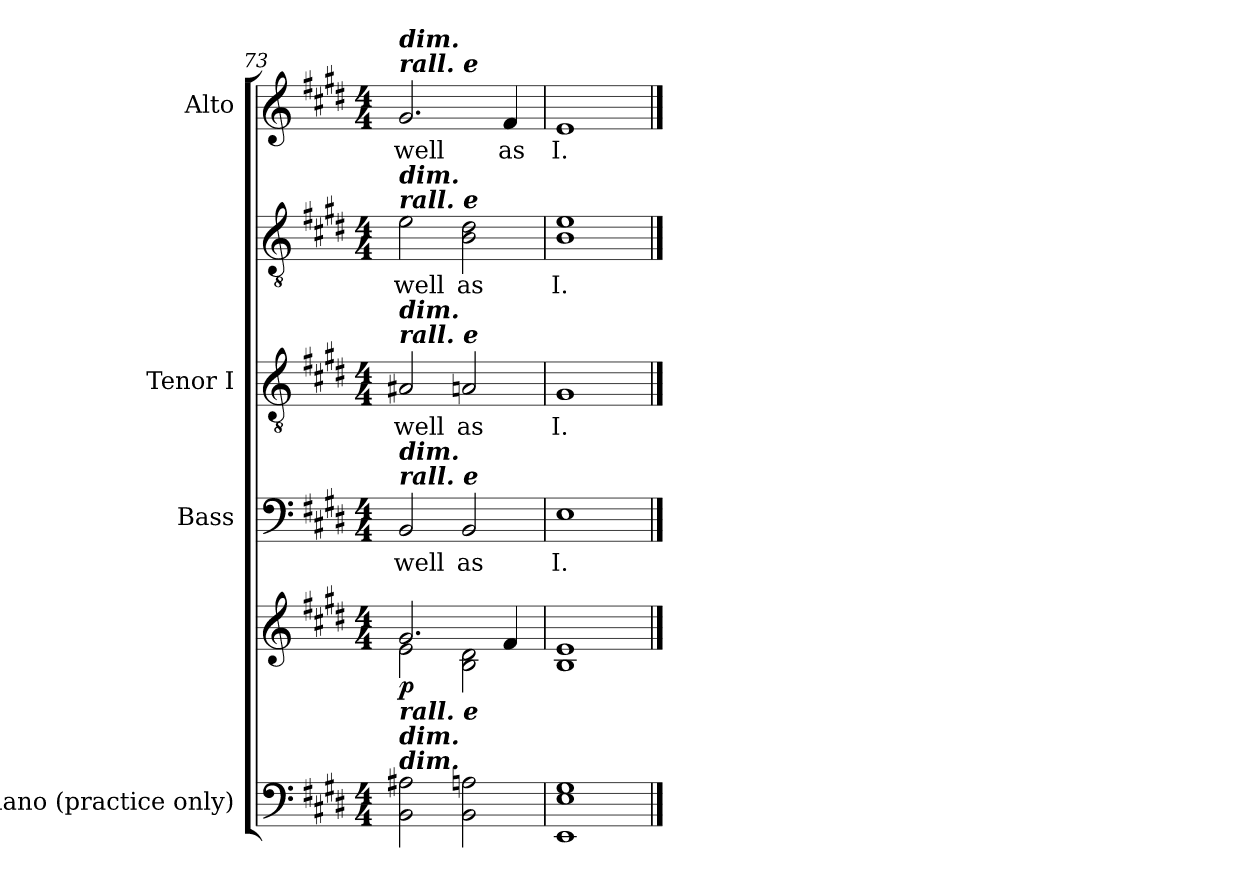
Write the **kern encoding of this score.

**kern	**kern	**dynam	**kern	**text	**kern	**text	**kern	**text	**kern	**text
*part4	*part4	*part4	*part3	*part3	*part2	*part2	*part2	*part2	*part1	*part1
*staff6	*staff5	*staff5/6	*staff4	*staff4	*staff3	*staff3	*staff2	*staff2	*staff1	*staff1
*I"Piano (practice only)	*	*	*I"Bass	*	*I"Tenor I	*	*	*	*I"Alto	*
*	*	*	*I'B	*	*I'T	*	*	*	*I'A	*
*clefF4	*clefG2	*	*clefF4	*	*clefGv2	*	*clefGv2	*	*clefG2	*
*k[f#c#g#d#]	*k[f#c#g#d#]	*	*k[f#c#g#d#]	*	*k[f#c#g#d#]	*	*k[f#c#g#d#]	*	*k[f#c#g#d#]	*
*E:	*E:	*	*E:	*	*E:	*	*E:	*	*E:	*
*M4/4	*M4/4	*	*M4/4	*	*M4/4	*	*M4/4	*	*M4/4	*
=73	=73	=73	=73	=73	=73	=73	=73	=73	=73	=73
*	*^	*	*	*	*	*	*	*	*	*
!	!	!	!	!	!	!	!	!	!	!LO:TX:a:Bi:t=rall. e	!
!	!	!	!	!	!	!	!	!	!	!LO:TX:a:Bi:t=dim.	!
!	!	!	!	!	!	!	!	!LO:TX:a:Bi:t=rall. e	!	!	!
!	!	!	!	!	!	!	!	!LO:TX:a:Bi:t=dim.	!	!	!
!	!	!	!	!	!	!LO:TX:a:Bi:t=rall. e	!	!	!	!	!
!	!	!	!	!	!	!LO:TX:a:Bi:t=dim.	!	!	!	!	!
!	!	!	!	!LO:TX:a:Bi:t=rall. e	!	!	!	!	!	!	!
!	!	!	!	!LO:TX:a:Bi:t=dim.	!	!	!	!	!	!	!
!	!LO:TX:b:Bi:t=rall. e	!	!	!	!	!	!	!	!	!	!
!	!LO:TX:b:Bi:t=dim.	!	!	!	!	!	!	!	!	!	!
!LO:TX:a:Bi:t=dim.	!	!	!	!	!	!	!	!	!	!	!
!	!	!	!LO:DY:b	!	!LO:LY:b	!	!LO:LY:b	!	!LO:LY:b	!	!LO:LY:b
2BB 2A#X	2.g#/	2e\	p	2BB	well	2A#X	well	2e	well	2.g#	well
!	!	!	!	!	!LO:LY:b	!	!LO:LY:b	!	!LO:LY:b	!	!
2BB 2An	.	2B\ 2d#\	.	2BB	as	2An	as	2B 2d#	as	.	.
!	!	!	!	!	!	!	!	!	!	!	!LO:LY:b
.	4f#/	.	.	.	.	.	.	.	.	4f#	as
=74	=74	=74	=74	=74	=74	=74	=74	=74	=74	=74	=74
!	!	!	!	!	!LO:LY:b	!	!LO:LY:b	!	!LO:LY:b	!	!LO:LY:b
1EE 1E 1G#	1B/ 1e/	1ryy	.	1E	I.	1G#	I.	1B 1e	I.	1e	I.
*	*v	*v	*	*	*	*	*	*	*	*	*
==	==	==	==	==	==	==	==	==	==	==
*-	*-	*-	*-	*-	*-	*-	*-	*-	*-	*-
